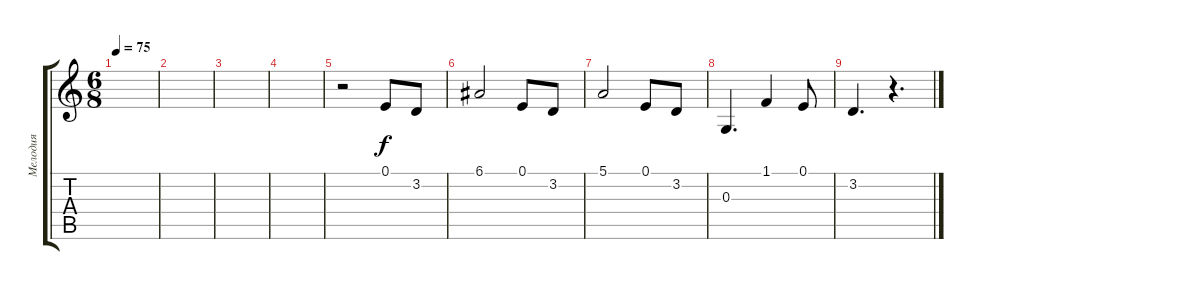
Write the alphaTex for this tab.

\track ("Мелодия" "Мелодия") {instrument choiraahs}
\staff {score tabs}
\tuning (E4 B3 G3 D3 A2 E2) {hide}
\ts (6 8)
\tempo 75
\clef g2
\ks c
|
|
|
|
r.2 0.1.8 3.2.8 |
6.1.2 0.1.8 3.2.8 |
5.1.2 0.1.8 3.2.8 |
0.3.4{d} 1.1.4 0.1.8 |
3.2.4{d} r.4{d}
